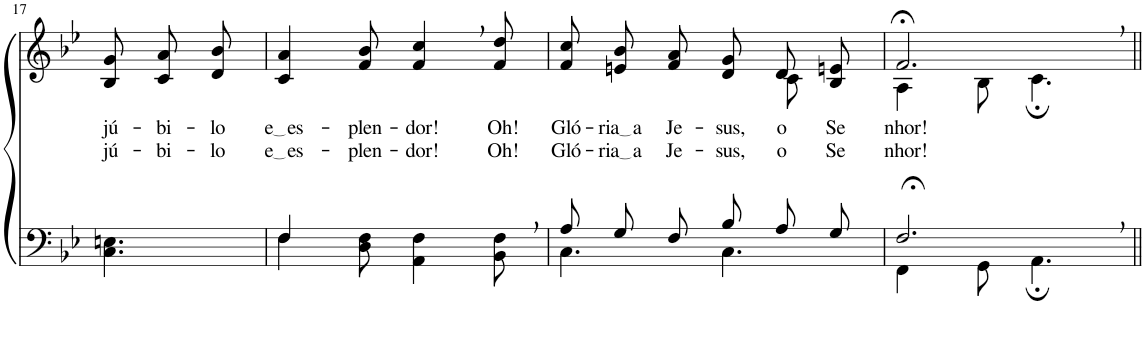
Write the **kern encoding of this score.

**kern	**kern	**text	**text
*part2	*part1	*part1	*part1
*staff2	*staff1	*staff1	*staff1
*I"Parte III e IV	*I"Parte I e II	*	*
!!LO:PB:g=z
*clefF4	*clefG2	*	*
*Trd-1c-2	*Trd-1c-2	*	*
*k[b-e-]	*k[b-e-]	*	*
*M6/8	*M6/8	*	*
=17	=17	=17	=17
!	!	!LO:LY:b	!LO:LY:b
4.C\ 4.En\	8B-/ 8g/L	jú-	jú-
!	!	!LO:LY:b	!LO:LY:b
.	8c/ 8a/	-bi-	-bi-
!	!	!LO:LY:b	!LO:LY:b
.	8d/ 8b-/J	-lo	-lo
=18	=18	=18	=18
*^	*	*	*
!	!	!	!LO:LY:b	!LO:LY:b
4F/	4F\	4c/ 4a/	e es	e es
!	!	!	!LO:LY:b	!LO:LY:b
2ryy	8D\ 8F\	8f/ 8b-/	-plen-	-plen-
!	!	!	!LO:LY:b	!LO:LY:b
.	4AA\ 4F\	4f/, 4cc/,	-dor!	-dor!
!	!	!	!LO:LY:b	!LO:LY:b
.	8BB-\ 8F\	8f/ 8dd/	Oh!	Oh!
=19	=19	=19	=19	=19
!	!	!	!LO:LY:b	!LO:LY:b
*	*	*^	*	*
8A/L	4.C\	8f/ 8cc/L	2ryy	Gló-	Gló-
!	!	!	!	!LO:LY:b	!LO:LY:b
8G/	.	8en/ 8b-/	.	ria a	ria a
!	!	!	!	!LO:LY:b	!LO:LY:b
8F/J	.	8f/ 8a/J	.	Je-	Je-
!	!	!	!	!LO:LY:b	!LO:LY:b
8B-/L	4.C\	8d/ 8g/L	.	-sus,	-sus,
!	!	!	!	!LO:LY:b	!LO:LY:b
8A/	.	8d/	8c\	o	o
!	!	!	!	!LO:LY:b	!LO:LY:b
8G/J	.	8B-/ 8en/J	8ryy	Se-	Se-
=20	=20	=20	=20	=20	=20
!	!	!	!	!LO:LY:b	!LO:LY:b
2.F;<,/	4FF\	2.f;<,/	4A\	-nhor!	-nhor!
.	8GG\	.	8B-\	.	.
.	4.AA;\	.	4.c;\	.	.
*v	*v	*	*	*	*
*	*v	*v	*	*
=||	=||	=||	=||
*-	*-	*-	*-
